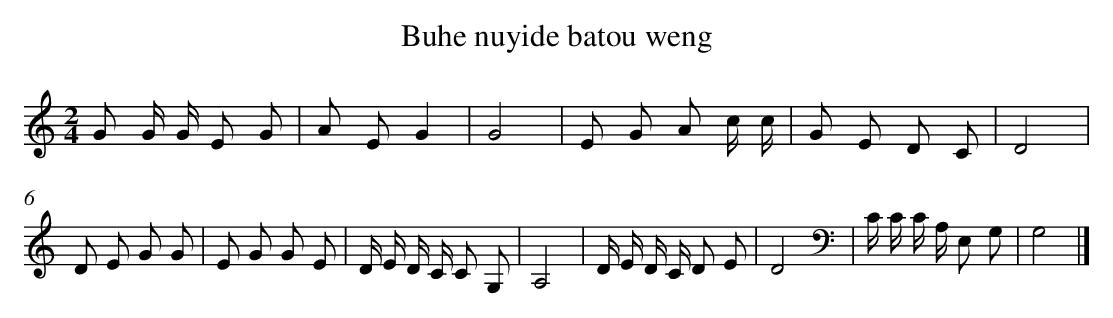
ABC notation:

X:1
T: Buhe nuyide batou weng
L: 1/8
M: 2/4
K: C
G G/ G/ E G [I:setbarnb 1]|
A EG2 |
G4 |
E G A c/ c/ |
G E D C |
D4 |
D E G G |
E G G E |
D/ E/ D/ C/ C G, |
A,4 |
D/ E/ D/ C/ D E |
D4 |
C/ C/ C/ A,/ E, G, |
G,4 |]
